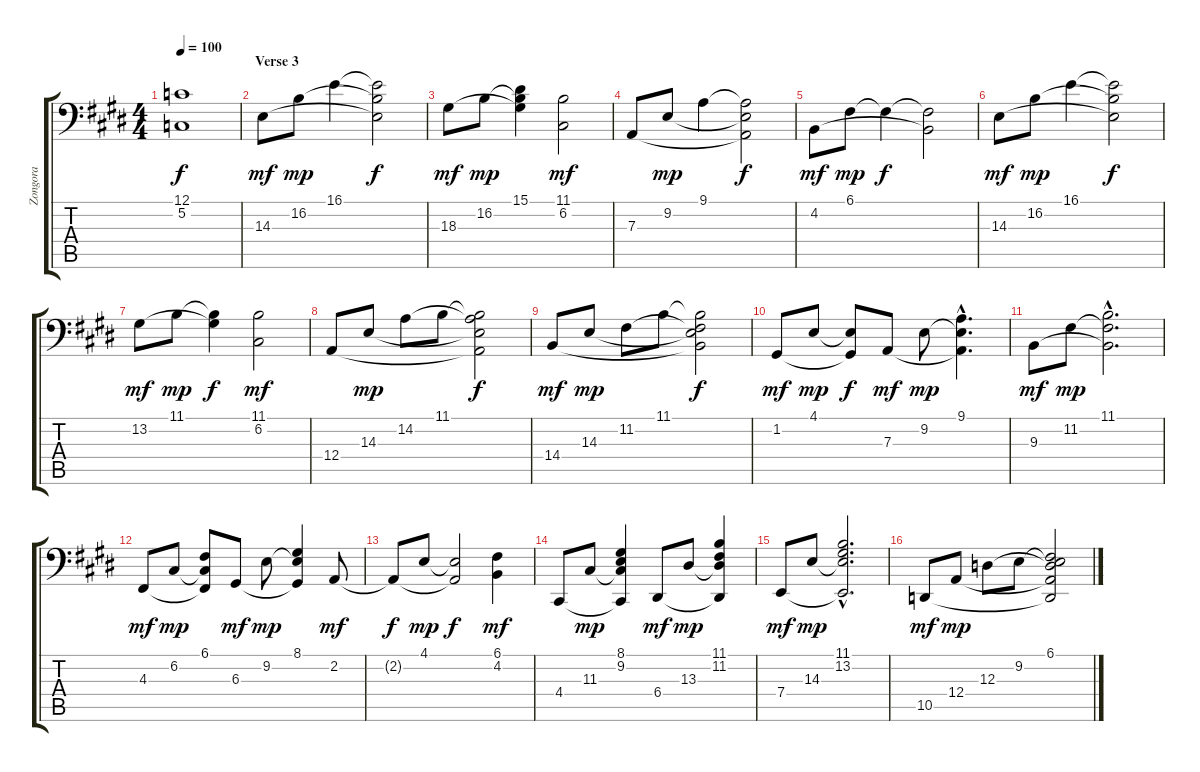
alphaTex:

\track ("Zongora" "Zongora") {instrument acousticgrandpiano}
\staff {score tabs}
\tuning (C3 G2 D2 A1 E1 B0) {hide}
\ts (4 4)
\tempo 100
\clef f4
\ks e
(12.1{t} 5.2{t}).1{dy f} |
\section ("" "Verse 3")
14.3.8{dy mf} 16.2.8{dy mp} 16.1.4 (16.1{t} 16.2{t} 14.3{t}).2{dy f} |
18.3.8{dy mf} 16.2.8{dy mp} (15.1 16.2{t} 18.3{t}).4 (11.1 6.2).2{dy mf} |
7.3.8 9.2.8{dy mp} 9.1.4 (9.1{t} 9.2{t} 7.3{t}).2{dy f} |
4.2.8{dy mf} 6.1.8{dy mp} 6.1{t}.4{dy f} (6.1{t} 4.2{t}).2 |
14.3.8{dy mf} 16.2.8{dy mp} 16.1.4 (16.1{t} 16.2{t} 14.3{t}).2{dy f} |
13.2.8{dy mf} 11.1.8{dy mp} (11.1{t} 13.2{t}).4{dy f} (11.1 6.2).2{dy mf} |
12.4.8 14.3.8{dy mp} 14.2.8 11.1.8 (11.1{t} 14.2{t} 14.3{t} 12.4{t}).2{dy f} |
14.4.8{dy mf} 14.3.8{dy mp} 11.2.8 11.1.8 (11.1{t} 11.2{t} 14.3{t} 14.4{t}).2{dy f} |
1.2.8{dy mf} 4.1.8{dy mp} (4.1{t} 1.2{t}).8{dy f} 7.3.8{dy mf} 9.2.8{dy mp} (9.1{hac} 9.2{hac t} 7.3{hac t}).4{d} |
9.3.8{dy mf} 11.2.8{dy mp} (11.1{hac} 11.2{hac t} 9.3{hac t}).2{d} |
4.3.8{dy mf} 6.2.8{dy mp} (6.1 6.2{t} 4.3{t}).8 6.3.8{dy mf} 9.2.8{dy mp} (8.1 9.2{t} 6.3{t}).4 2.2.8{dy mf} |
2.2{t}.8{dy f} 4.1.8{dy mp} (4.1{t} 2.2{t}).2{dy f} (6.1 4.2).4{dy mf} |
4.4.8 11.3.8{dy mp} (8.1 9.2 11.3{t} 4.4{t}).4 6.4.8{dy mf} 13.3.8{dy mp} (11.1 11.2 13.3{t} 6.4{t}).4 |
7.4.8{dy mf} 14.3.8{dy mp} (11.1{hac} 13.2{hac} 14.3{hac t} 7.4{hac t}).2{d} |
10.5.8{dy mf} 12.4.8{dy mp} 12.3.8 9.2.8 (6.1 9.2{t} 12.3{t} 12.4{t} 10.5{t}).2
